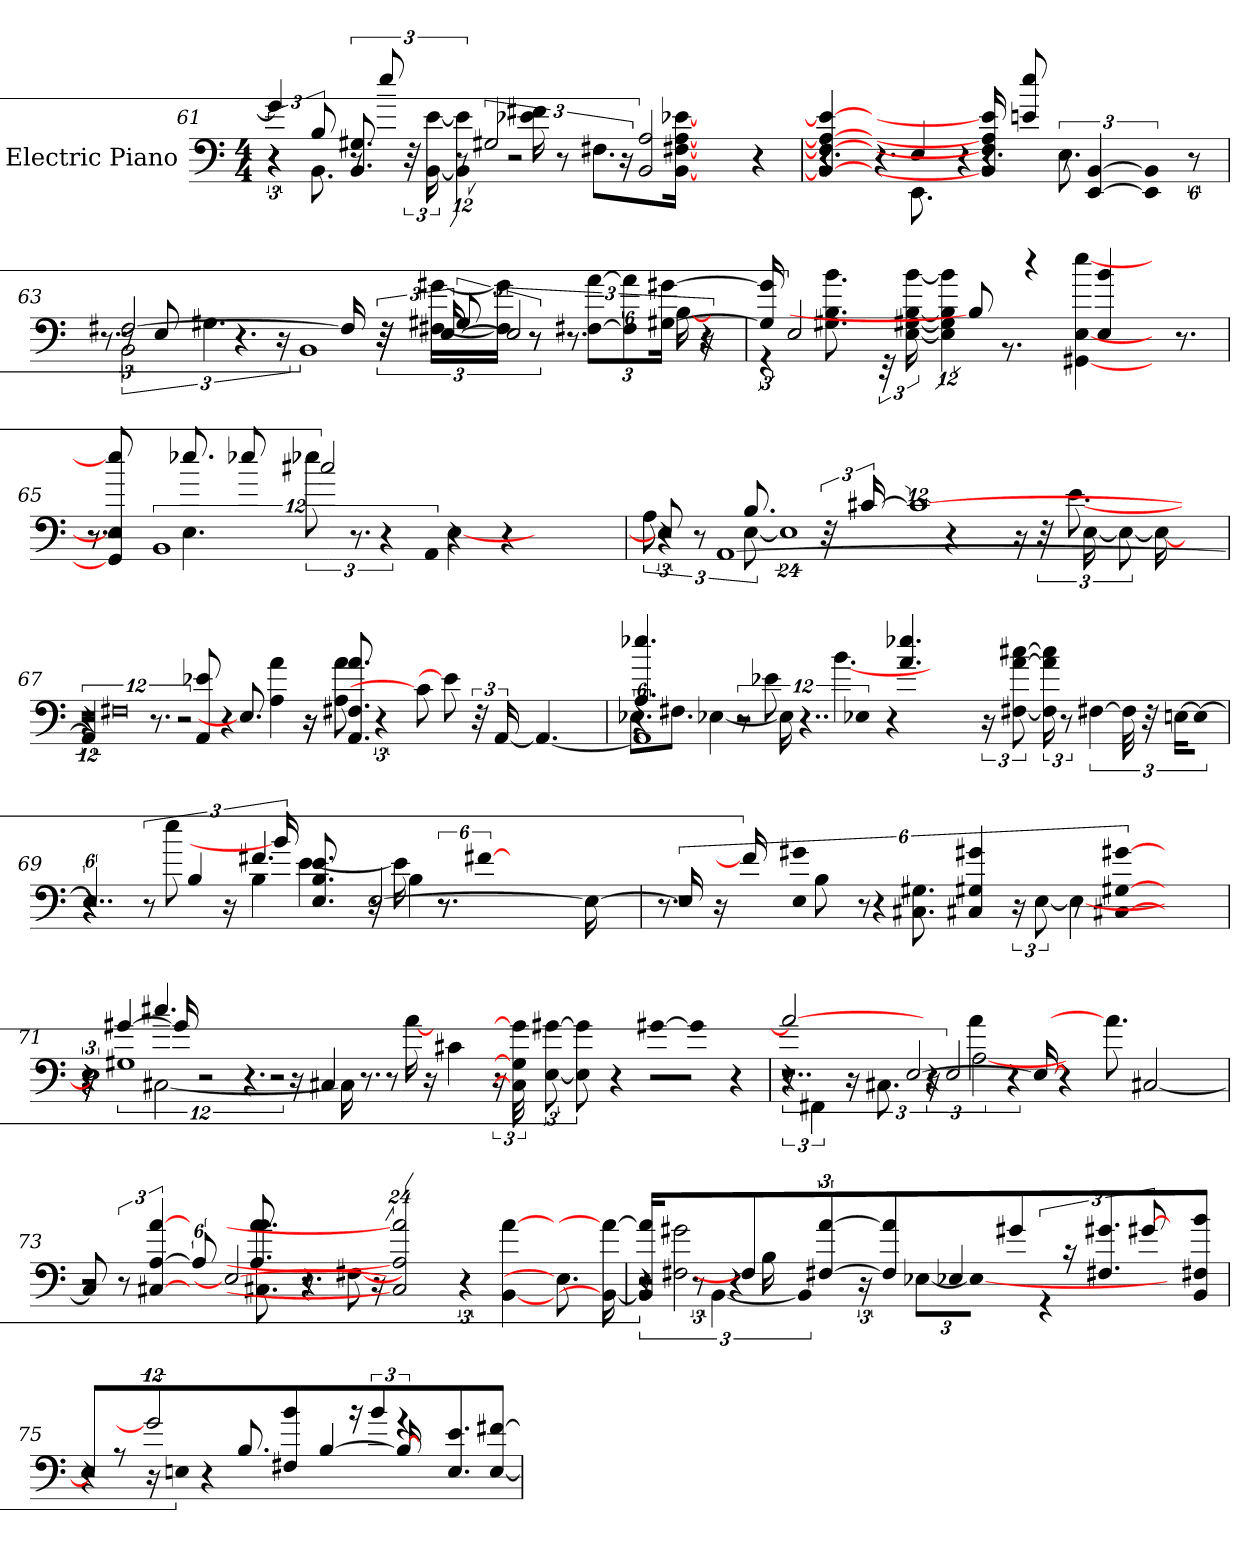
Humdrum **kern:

**kern
*part1
*staff1
*I"Electric Piano
*I'E.Pno
*clefF4
*M4/4
=61
*^
*	*^
4g#]	6r	6r
.	8.BB	12B
8.BB 8.G#X	.	12r
.	.	12ee
.	48r	.
.	[24e [24BB	.
.	48%7e] 48%7BB]	12r
3G#X	.	.
.	.	2r
.	16e-X 16f#X	.
.	8r	.
.	8.F#X\L	.
24r	.	.
12%5BB 12%5A	.	.
.	[16BB\ [16F#X [16A [16e-XJk	.
.	4ryy	4ryy
48r	.	.
=62	=62	=62
4BB_ 4F#_ 4A_ 4e-_	4.r	4.r
4.r	.	.
.	8.EE	4E
.	4r	.
16BB] 16F#] 16A] 16e-]	.	4.r
8ee 8e	.	.
12r	8.E	.
[6BB [6EE	.	.
.	4ryy	4ryy
48%7BB] 48%7EE]	.	.
48%5r	.	.
.	16ryy	16ryy
=63	=63	=63
*	*	*^
[2F#X	3BB	12r	8.r
.	.	8E	.
.	.	.	4.G#X
.	.	4.r	.
.	24r	.	.
.	12%7BB	.	.
16F#]	.	.	.
48r	.	.	48r
[24E	.	12G#X	[24g#X\ [24F#XLL
3E]	.	.	24g#\] 24F#]JJ
.	.	12r	12r
.	.	[12F#X\ [12aL	8.r
.	.	48%5F#\] 48%5a]	.
.	.	[16g#X\ [16G#XJk	[16B
24r	24r	.	.
*	*v	*v	*v
=64	=64
16g#] 16G#]	6r
12%5E	.
.	8.b 8.B 8.G#X
.	48r
.	[24E [24G#X [24B [24b
.	48%7E] 48%7G#] 48%7B] 48%7b]
48%5B]	.
.	8.r
48%7r	.
4E 4b	.
.	[4ee [4GG#X [4E
8.r	.
.	6ryy
=65	=65
*^	*^
8ee] 8GG#] 8E]	8.r	8.r	2r
12%7BB	.	.	.
.	4.E	8.ee-X	.
.	.	8ee-X	.
.	.	12%5cc#X	12ee-X
.	8.r	.	.
.	.	.	6r
12%5AA	.	.	.
.	[4E	.	4r
.	.	12r	.
.	8ryy	8ryy	8ryy
=66	=66	=66	=66
8E]	12A	6r	2r
.	12r	.	.
[1AA	.	.	.
.	[12E	8.B	.
.	24%13E]	.	.
.	.	48r	.
.	.	[24c#X	.
.	.	12%7c#_	.
.	.	.	4r
.	.	.	16r
.	48r	.	.
.	[24E	.	[8.e
.	12E_	.	.
.	16E_	.	.
.	8ryy	8ryy	8ryy
=67	=67	=67	=67
4AA]	12%7r	12%7r	2r
8.r	.	.	.
8AA 8e-X	.	.	.
.	.	.	4r
8.E]	.	.	.
.	4A 4a	3F#X	.
16r	.	.	16r
8.AA 8.F#X 8.a	.	.	8.A 8.a
.	6r	.	.
.	.	12r	.
8c#]	2ryy	2ryy	2ryy
8e]	.	.	.
48r	.	.	.
[24AA	.	.	.
4.AA_	.	.	.
.	8.ryy	8.ryy	8.ryy
=68	=68	=68	=68
6%5AA]	8.E-X\L	4.A 4.ee-X	4r
.	8.F#X\J	.	.
.	.	.	[4E-X
.	8r	24%7r	.
.	8e-X	.	16E-]
.	.	.	4..r
.	[4.b	.	.
.	.	12E-X	.
.	.	4r	.
4.a 4.ee-X	.	.	.
.	6%5ryy	6%5ryy	6%5ryy
24r	.	.	.
[12F#X [12cc#X [12a	.	.	.
24F#] 24cc#] 24a]	.	.	.
12r	.	.	.
[6F#X	.	.	.
48F#]	.	.	.
48r	.	.	.
[24E\KL	.	.	.
8E\J_	.	.	.
=69	=69	=69	=69
24%5E]	4r	4..r	2r
12r	.	.	.
.	8ee	.	.
6B	.	.	.
.	16r	.	.
.	4B	4.f#X	.
24b]	.	.	.
8.E 8.e 8.B	.	.	[4e
[2E	16r	.	.
.	4B	.	16e]
.	.	48%5r	8.r
.	.	[12f#X	.
.	4ryy	4ryy	4ryy
16E_	.	.	.
*	*	*v	*v
=70	=70	=70
16E]	8.r	6%5r
16r	.	.
24f#]	.	.
12%5E 12%5g#X	.	.
.	8B	.
.	8r	.
.	8.G#X 8.C#X	.
48%7r	.	.
.	24r	.
.	[12E	.
4C#X 4G#X 4g#X	.	.
.	4E_	.
.	.	[6C#X [6G#X [6g#X
8r	.	.
.	48%5ryy	48%5ryy
=71	=71	=71
*	*^	*^
*	*	*	*	*
3%2E]	16r	16r	4r	4r
.	12%7G#X	[4g#X	.	.
.	.	.	[2C#X	4.cc#X
.	.	16g#]	.	.
.	.	2r	.	.
.	.	.	.	4.r
.	24%7r	.	.	.
16r	.	.	.	.
4C#X	.	.	.	.
.	.	.	16C#]	.
.	.	.	8.r	.
.	.	8r	.	.
.	[16a	.	.	.
16r	.	.	.	.
.	2ryy	2ryy	2ryy	2ryy
4c#X	.	.	.	.
24r	.	.	.	.
48C#] 48G#] 48g#]	.	.	.	.
[12E [12g#X	.	.	.	.
48%5E] 48%5g#]	.	.	.	.
.	8.ryy	8.ryy	8.ryy	8.ryy
48r	.	.	.	.
[24g#X\LL	.	.	.	.
24g#\JJ]	.	.	.	.
24r	.	.	.	.
*	*	*	*v	*v
=72	=72	=72	=72
2a_	12r	4..r	3%2r
.	6FF#X	.	.
.	16r	.	.
.	8.C#X	.	.
.	.	[2E	.
16r	6r	.	.
12%5E	.	.	.
.	[3A	.	6a
.	.	.	6r
.	.	16E_	.
48r	.	.	.
8.a]	2ryy	2ryy	2ryy
[2C#X	.	.	.
.	8.ryy	8.ryy	8.ryy
*	*	*v	*v
=73	=73	=73
8C#]	2r	2r
12r	.	.
[6C#X [6A [6a	.	.
48%5A]	.	.
2E_	.	.
.	8.C#X 8.a	8.A 8.a
.	8.r	4r
.	[8F#X	.
.	.	16r
48%13C#] 48%13A] 48%13a]	.	.
.	12%11ryy	12%11ryy
6r	.	.
[4BB [4a	.	.
8.E]	.	.
16BB_ 16a_	.	.
=74	=74	=74
*	*	*^
16BB] 16a]	12r	2r	12%7r
12r	.	.	.
.	[6BB	.	.
8F#]	.	.	.
.	48%25BB]	.	.
[6a [6F#X	.	.	.
4a] 4F#]	.	.	.
.	.	4E-X	.
.	.	.	12F#X 12g#X
.	.	.	48%13r
8g#X	.	.	.
.	.	6r	.
.	24r	.	.
16r	[12E-X\L	.	.
8.F#X 8.g#X	.	.	.
.	48%5E-\J_	.	.
.	.	[12g#X	.
.	.	.	16B
.	8.ryy	8.ryy	8.ryy
8b 8F#X 8BBJ	.	.	.
*	*	*v	*v
=75	=75	=75
8E-]	4r	2r
8r	.	.
24%7g#]	16r	.
.	12%5E	.
.	.	8.B
4F#X 4b	.	.
.	.	[4B
.	48%13r	.
16r	.	.
12b	.	.
6r	.	16B_
.	12%5ryy	12%5ryy
8.E 8.e	.	.
[8f#X [8EJ	.	.
*v	*v	*v
=
*-
